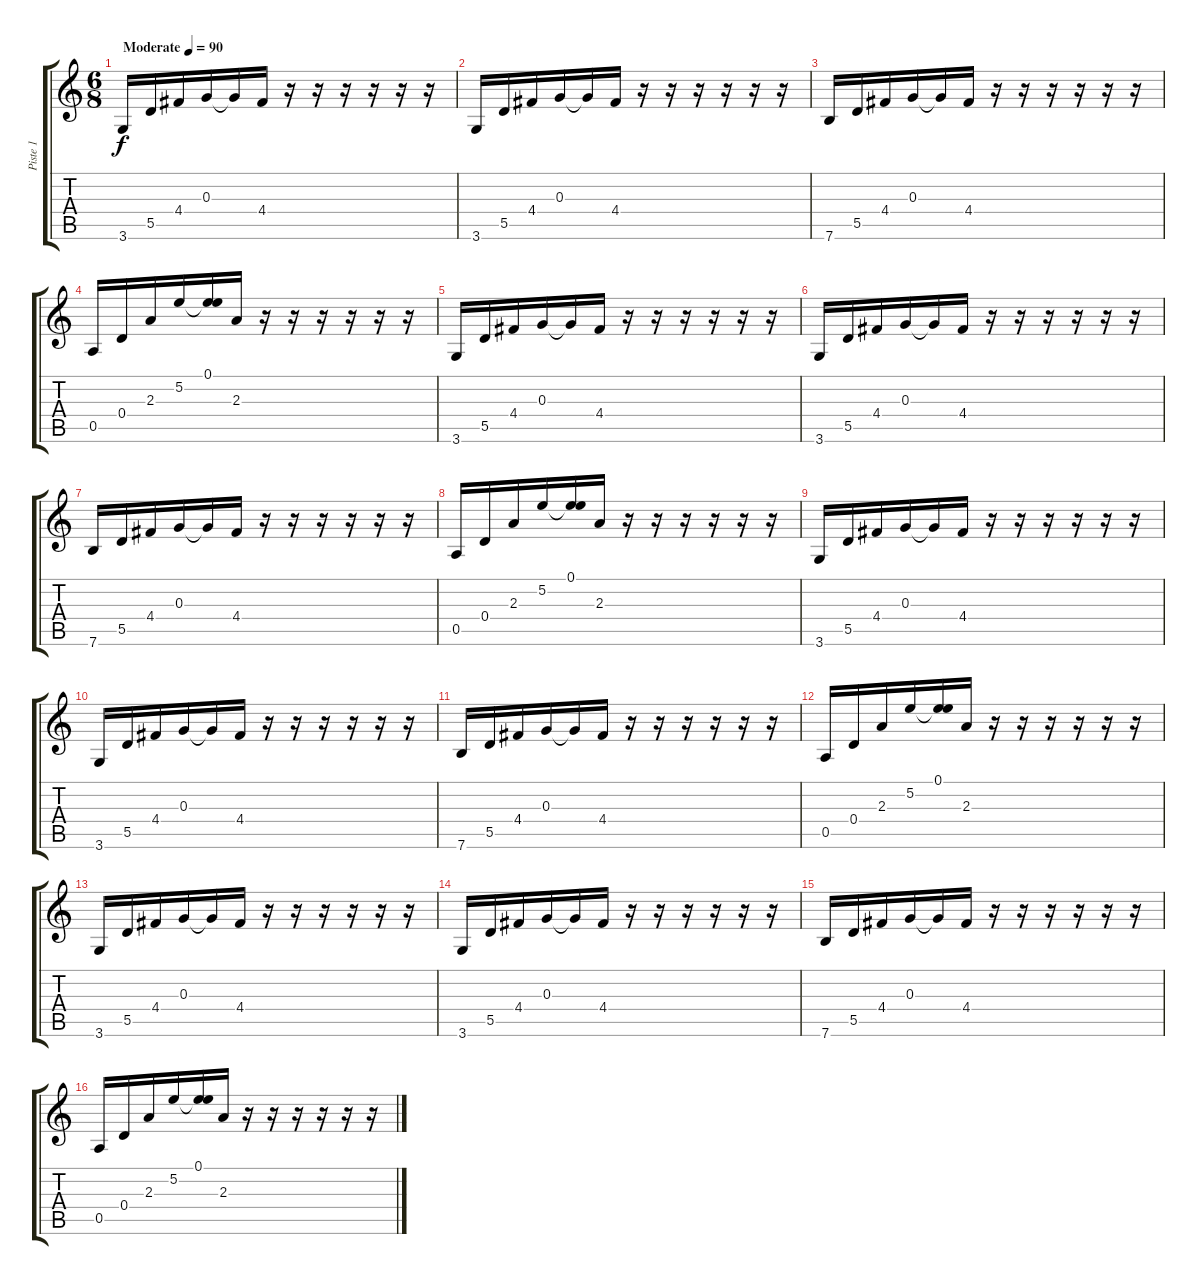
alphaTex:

\track ("Piste 1" "Piste 1") {instrument electricguitarclean}
\staff {score tabs}
\tuning (E4 B3 G3 D3 A2 E2) {hide}
\ts (6 8)
\tempo (90 "Moderate")
\clef g2
\ks c
3.6.16{dy f instrument electricguitarclean} 5.5.16 4.4.16 0.3.16 0.3{t}.16 4.4.16 r.16 r.16 r.16 r.16 r.16 r.16 |
3.6.16 5.5.16 4.4.16 0.3.16 0.3{t}.16 4.4.16 r.16 r.16 r.16 r.16 r.16 r.16 |
7.6.16 5.5.16 4.4.16 0.3.16 0.3{t}.16 4.4.16 r.16 r.16 r.16 r.16 r.16 r.16 |
0.5.16 0.4.16 2.3.16 5.2.16 (0.1 5.2{t}).16 2.3.16 r.16 r.16 r.16 r.16 r.16 r.16 |
3.6.16 5.5.16 4.4.16 0.3.16 0.3{t}.16 4.4.16 r.16 r.16 r.16 r.16 r.16 r.16 |
3.6.16 5.5.16 4.4.16 0.3.16 0.3{t}.16 4.4.16 r.16 r.16 r.16 r.16 r.16 r.16 |
7.6.16 5.5.16 4.4.16 0.3.16 0.3{t}.16 4.4.16 r.16 r.16 r.16 r.16 r.16 r.16 |
0.5.16 0.4.16 2.3.16 5.2.16 (0.1 5.2{t}).16 2.3.16 r.16 r.16 r.16 r.16 r.16 r.16 |
3.6.16 5.5.16 4.4.16 0.3.16 0.3{t}.16 4.4.16 r.16 r.16 r.16 r.16 r.16 r.16 |
3.6.16 5.5.16 4.4.16 0.3.16 0.3{t}.16 4.4.16 r.16 r.16 r.16 r.16 r.16 r.16 |
7.6.16 5.5.16 4.4.16 0.3.16 0.3{t}.16 4.4.16 r.16 r.16 r.16 r.16 r.16 r.16 |
0.5.16 0.4.16 2.3.16 5.2.16 (0.1 5.2{t}).16 2.3.16 r.16 r.16 r.16 r.16 r.16 r.16 |
3.6.16 5.5.16 4.4.16 0.3.16 0.3{t}.16 4.4.16 r.16 r.16 r.16 r.16 r.16 r.16 |
3.6.16 5.5.16 4.4.16 0.3.16 0.3{t}.16 4.4.16 r.16 r.16 r.16 r.16 r.16 r.16 |
7.6.16 5.5.16 4.4.16 0.3.16 0.3{t}.16 4.4.16 r.16 r.16 r.16 r.16 r.16 r.16 |
0.5.16 0.4.16 2.3.16 5.2.16 (0.1 5.2{t}).16 2.3.16 r.16 r.16 r.16 r.16 r.16 r.16
